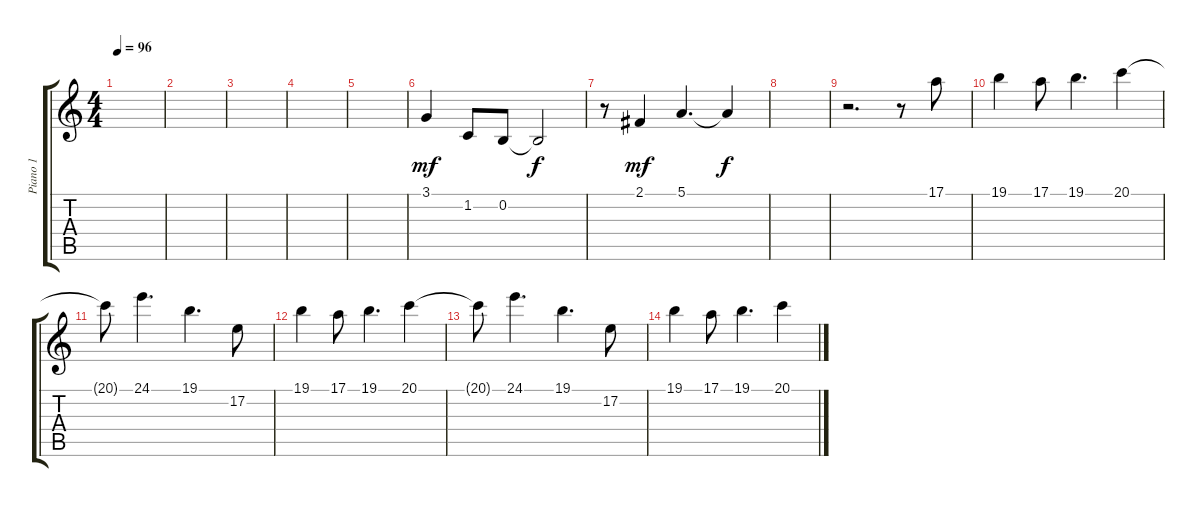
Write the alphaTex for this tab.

\track ("Piano 1" "Piano 1") {instrument acousticgrandpiano}
\staff {score tabs}
\tuning (E4 B3 G3 D3 A2 E2) {hide}
\ts (4 4)
\tempo 96
\clef g2
\ks c
|
|
|
|
|
3.1.4{dy mf} 1.2.8 0.2.8 0.2{t}.2{dy f} |
r.8 2.1.4{dy mf} 5.1.4{d} 5.1{t}.4{dy f} |
|
r.2{d} r.8 17.1.8{volume 7} |
19.1.4{volume 5} 17.1.8 19.1.4{d} 20.1.4 |
20.1{t}.8 24.1.4{d} 19.1.4{d} 17.2.8 |
19.1.4{volume 1} 17.1.8 19.1.4{d} 20.1.4 |
20.1{t}.8 24.1.4{d} 19.1.4{d} 17.2.8 |
19.1.4 17.1.8 19.1.4{d} 20.1.4
